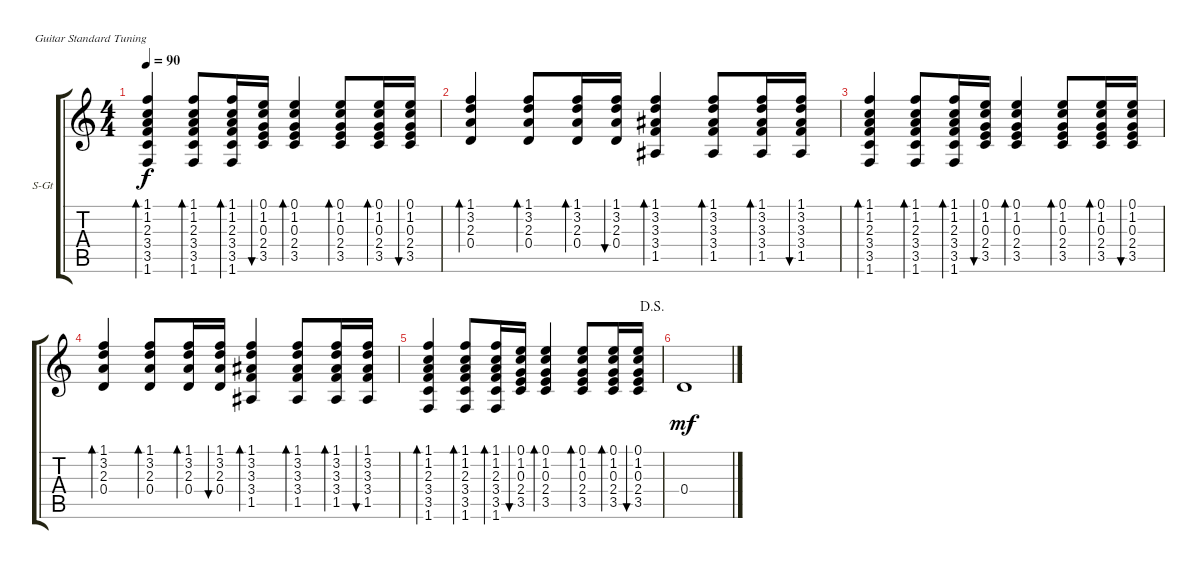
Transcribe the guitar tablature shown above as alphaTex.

\defaultSystemsLayout 4
\bracketExtendMode groupsimilarinstruments
\firstSystemTrackNameOrientation horizontal
\otherSystemsTrackNameOrientation horizontal
\track ("Steel Guitar" "S-Gt") {instrument acousticguitarsteel}
\staff {score tabs}
\tuning (E4 B3 G3 D3 A2 E2)
\ts (4 4)
\tempo 90
\clef g2
\ks c
(1.1 1.2 2.3 3.4 3.5 1.6).4{bd 60 dy f} (1.1 1.2 2.3 3.4 3.5 1.6).8{bd 60} (1.1 1.2 2.3 3.4 3.5 1.6).16{bd 60} (0.1 1.2 0.3 2.4 3.5).16{bu 60} (0.1 1.2 0.3 2.4 3.5).4{bd 60} (0.1 1.2 0.3 2.4 3.5).8{bd 60} (0.1 1.2 0.3 2.4 3.5).16{bd 60} (0.1 1.2 0.3 2.4 3.5).16{bu 60} |
(1.1 3.2 2.3 0.4).4{bd 60} (1.1 3.2 2.3 0.4).8{bd 60} (1.1 3.2 2.3 0.4).16{bd 60} (1.1 3.2 2.3 0.4).16{bu 60} (1.1 3.2 3.3 3.4 1.5).4{bd 60} (1.1 3.2 3.3 3.4 1.5).8{bd 60} (1.1 3.2 3.3 3.4 1.5).16{bd 60} (1.1 3.2 3.3 3.4 1.5).16{bu 60} |
(1.1 1.2 2.3 3.4 3.5 1.6).4{bd 60} (1.1 1.2 2.3 3.4 3.5 1.6).8{bd 60} (1.1 1.2 2.3 3.4 3.5 1.6).16{bd 60} (0.1 1.2 0.3 2.4 3.5).16{bu 60} (0.1 1.2 0.3 2.4 3.5).4{bd 60} (0.1 1.2 0.3 2.4 3.5).8{bd 60} (0.1 1.2 0.3 2.4 3.5).16{bd 60} (0.1 1.2 0.3 2.4 3.5).16{bu 60} |
(1.1 3.2 2.3 0.4).4{bd 60} (1.1 3.2 2.3 0.4).8{bd 60} (1.1 3.2 2.3 0.4).16{bd 60} (1.1 3.2 2.3 0.4).16{bu 60} (1.1 3.2 3.3 3.4 1.5).4{bd 60} (1.1 3.2 3.3 3.4 1.5).8{bd 60} (1.1 3.2 3.3 3.4 1.5).16{bd 60} (1.1 3.2 3.3 3.4 1.5).16{bu 60} |
\jump dalsegno
(1.1 1.2 2.3 3.4 3.5 1.6).4{bd 60} (1.1 1.2 2.3 3.4 3.5 1.6).8{bd 60} (1.1 1.2 2.3 3.4 3.5 1.6).16{bd 60} (0.1 1.2 0.3 2.4 3.5).16{bu 60} (0.1 1.2 0.3 2.4 3.5).4{bd 60} (0.1 1.2 0.3 2.4 3.5).8{bd 60} (0.1 1.2 0.3 2.4 3.5).16{bd 60} (0.1 1.2 0.3 2.4 3.5).16{bu 60} |
0.4.1{dy mf}
